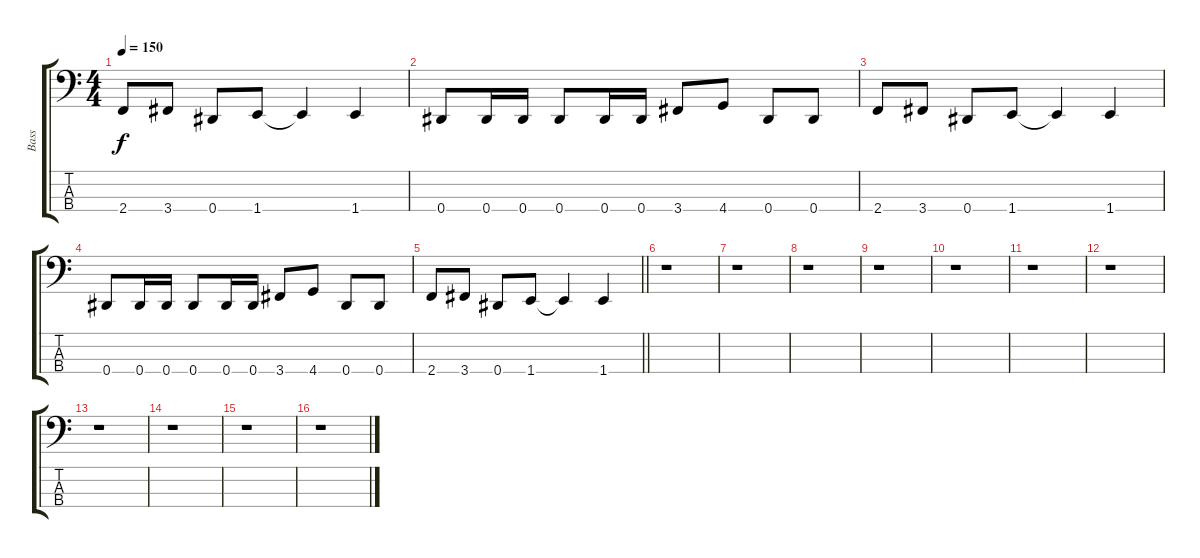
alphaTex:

\track ("Bass" "Bass") {instrument electricbasspick}
\staff {score tabs}
\tuning (Gb2 Db2 Ab1 Eb1) {hide}
\ts (4 4)
\tempo 150
\clef f4
\ks c
2.4.8{dy f} 3.4.8 0.4.8 1.4.8 1.4{t}.4 1.4.4 |
0.4.8 0.4.16 0.4.16 0.4.8 0.4.16 0.4.16 3.4.8 4.4.8 0.4.8 0.4.8 |
2.4.8 3.4.8 0.4.8 1.4.8 1.4{t}.4 1.4.4 |
0.4.8 0.4.16 0.4.16 0.4.8 0.4.16 0.4.16 3.4.8 4.4.8 0.4.8 0.4.8 |
\barLineRight lightlight
2.4.8 3.4.8 0.4.8 1.4.8 1.4{t}.4 1.4.4 |
\section ("" " ")
r.1 |
r.1 |
r.1 |
r.1 |
r.1 |
r.1 |
r.1 |
r.1 |
r.1 |
r.1 |
r.1
